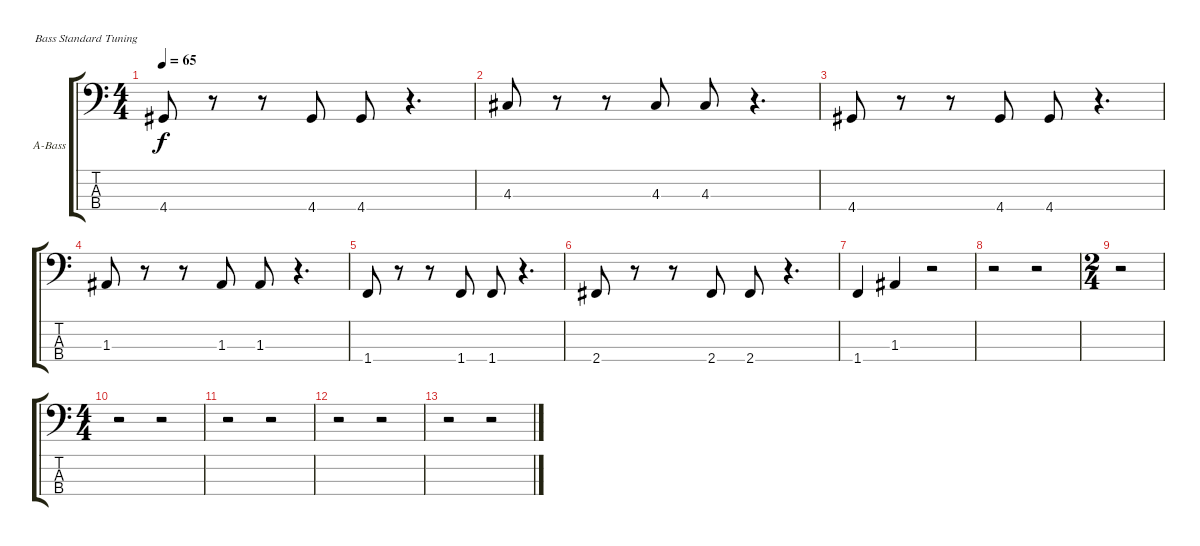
\bracketExtendMode groupsimilarinstruments
\firstSystemTrackNameOrientation horizontal
\otherSystemsTrackNameOrientation horizontal
\track ("±´Ë¹" "A-Bass") {instrument acousticbass}
\staff {score tabs}
\tuning (G2 D2 A1 E1)
\ts (4 4)
\tempo 65
\clef f4
\ks c
4.4.8{dy f} r.8 r.8 4.4.8 4.4.8 r.4{d} |
4.3.8 r.8 r.8 4.3.8 4.3.8 r.4{d} |
4.4.8 r.8 r.8 4.4.8 4.4.8 r.4{d} |
1.3.8 r.8 r.8 1.3.8 1.3.8 r.4{d} |
1.4.8 r.8 r.8 1.4.8 1.4.8 r.4{d} |
2.4.8 r.8 r.8 2.4.8 2.4.8 r.4{d} |
1.4.4 1.3.4 r.2 |
r.2 r.2 |
\ts (2 4)
r.2 |
\ts (4 4)
r.2 r.2 |
r.2 r.2 |
r.2 r.2 |
r.2 r.2
